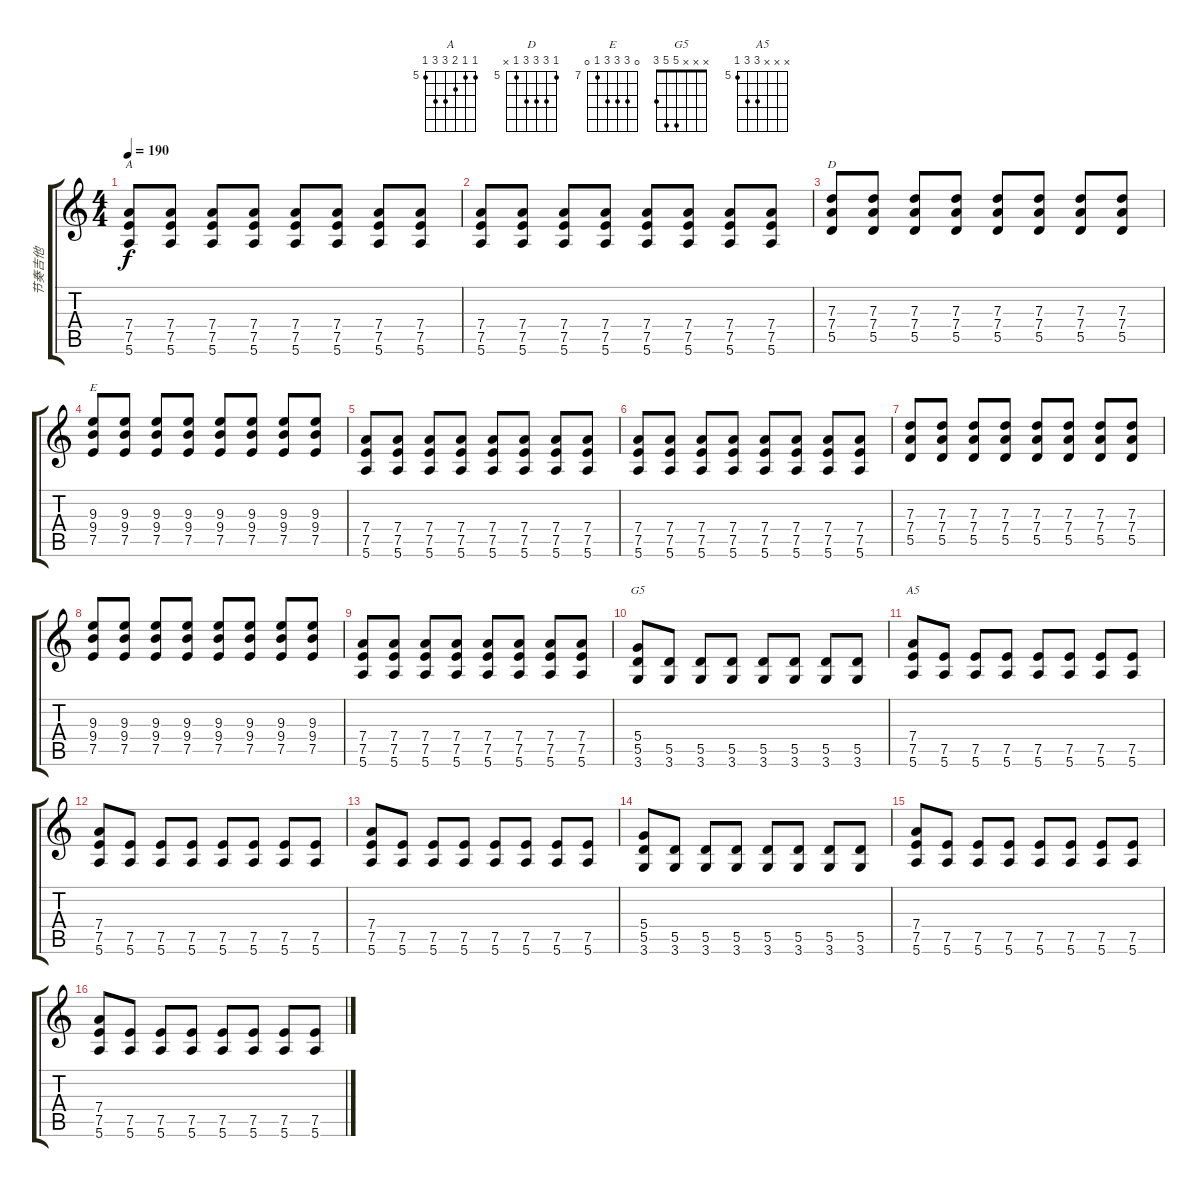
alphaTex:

\track ("节奏吉他" "节奏吉他") {instrument overdrivenguitar}
\staff {score tabs}
\tuning (E4 B3 G3 D3 A2 E2) {hide}
\chord ("A" 5 5 6 7 7 5) {firstfret 5}
\chord ("D" 5 7 7 7 5 x) {firstfret 5}
\chord ("E" 0 9 9 9 7 0) {firstfret 7}
\chord ("G5" x x x 5 5 3)
\chord ("A5" x x x 7 7 5) {firstfret 5}
\ts (4 4)
\tempo 190
\clef g2
\ks c
(7.4 7.5 5.6).8{ch "A" dy f} (7.4 7.5 5.6).8 (7.4 7.5 5.6).8 (7.4 7.5 5.6).8 (7.4 7.5 5.6).8 (7.4 7.5 5.6).8 (7.4 7.5 5.6).8 (7.4 7.5 5.6).8 |
(7.4 7.5 5.6).8 (7.4 7.5 5.6).8 (7.4 7.5 5.6).8 (7.4 7.5 5.6).8 (7.4 7.5 5.6).8 (7.4 7.5 5.6).8 (7.4 7.5 5.6).8 (7.4 7.5 5.6).8 |
(7.3 7.4 5.5).8{ch "D"} (7.3 7.4 5.5).8 (7.3 7.4 5.5).8 (7.3 7.4 5.5).8 (7.3 7.4 5.5).8 (7.3 7.4 5.5).8 (7.3 7.4 5.5).8 (7.3 7.4 5.5).8 |
(9.3 9.4 7.5).8{ch "E"} (9.3 9.4 7.5).8 (9.3 9.4 7.5).8 (9.3 9.4 7.5).8 (9.3 9.4 7.5).8 (9.3 9.4 7.5).8 (9.3 9.4 7.5).8 (9.3 9.4 7.5).8 |
(7.4 7.5 5.6).8 (7.4 7.5 5.6).8 (7.4 7.5 5.6).8 (7.4 7.5 5.6).8 (7.4 7.5 5.6).8 (7.4 7.5 5.6).8 (7.4 7.5 5.6).8 (7.4 7.5 5.6).8 |
(7.4 7.5 5.6).8 (7.4 7.5 5.6).8 (7.4 7.5 5.6).8 (7.4 7.5 5.6).8 (7.4 7.5 5.6).8 (7.4 7.5 5.6).8 (7.4 7.5 5.6).8 (7.4 7.5 5.6).8 |
(7.3 7.4 5.5).8 (7.3 7.4 5.5).8 (7.3 7.4 5.5).8 (7.3 7.4 5.5).8 (7.3 7.4 5.5).8 (7.3 7.4 5.5).8 (7.3 7.4 5.5).8 (7.3 7.4 5.5).8 |
(9.3 9.4 7.5).8 (9.3 9.4 7.5).8 (9.3 9.4 7.5).8 (9.3 9.4 7.5).8 (9.3 9.4 7.5).8 (9.3 9.4 7.5).8 (9.3 9.4 7.5).8 (9.3 9.4 7.5).8 |
(7.4 7.5 5.6).8 (7.4 7.5 5.6).8 (7.4 7.5 5.6).8 (7.4 7.5 5.6).8 (7.4 7.5 5.6).8 (7.4 7.5 5.6).8 (7.4 7.5 5.6).8 (7.4 7.5 5.6).8 |
(5.4 5.5 3.6).8{ch "G5"} (5.5 3.6).8 (5.5 3.6).8 (5.5 3.6).8 (5.5 3.6).8 (5.5 3.6).8 (5.5 3.6).8 (5.5 3.6).8 |
(7.4 7.5 5.6).8{ch "A5"} (7.5 5.6).8 (7.5 5.6).8 (7.5 5.6).8 (7.5 5.6).8 (7.5 5.6).8 (7.5 5.6).8 (7.5 5.6).8 |
(7.4 7.5 5.6).8 (7.5 5.6).8 (7.5 5.6).8 (7.5 5.6).8 (7.5 5.6).8 (7.5 5.6).8 (7.5 5.6).8 (7.5 5.6).8 |
(7.4 7.5 5.6).8 (7.5 5.6).8 (7.5 5.6).8 (7.5 5.6).8 (7.5 5.6).8 (7.5 5.6).8 (7.5 5.6).8 (7.5 5.6).8 |
(5.4 5.5 3.6).8 (5.5 3.6).8 (5.5 3.6).8 (5.5 3.6).8 (5.5 3.6).8 (5.5 3.6).8 (5.5 3.6).8 (5.5 3.6).8 |
(7.4 7.5 5.6).8 (7.5 5.6).8 (7.5 5.6).8 (7.5 5.6).8 (7.5 5.6).8 (7.5 5.6).8 (7.5 5.6).8 (7.5 5.6).8 |
(7.4 7.5 5.6).8 (7.5 5.6).8 (7.5 5.6).8 (7.5 5.6).8 (7.5 5.6).8 (7.5 5.6).8 (7.5 5.6).8 (7.5 5.6).8
